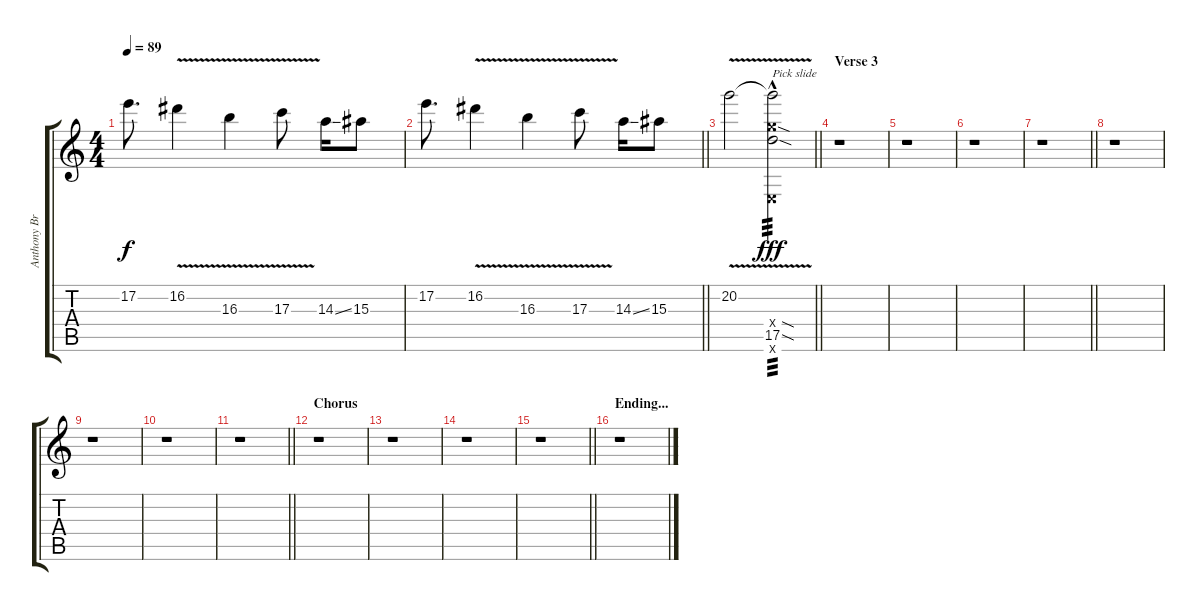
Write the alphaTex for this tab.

\track ("Anthony Bramante (Solo Guitar)" "Anthony Br") {instrument overdrivenguitar}
\staff {score tabs}
\tuning (E4 B3 G3 D3 A2 E2) {hide}
\ts (4 4)
\tempo 89
\clef g2
\ks c
17.2.8{d dy f} 16.2{v}.4 16.3{v}.4 17.3{v}.8 14.3{ss}.16 15.3.8 |
\barLineRight lightlight
17.2.8{d} 16.2{v}.4 16.3{v}.4 17.3{v}.8 14.3{ss}.16 15.3.8 |
\barLineRight lightlight
20.2{v}.2 (20.2{t} 17.4{sod hac x} 17.5{sod hac} 0.6{x}).2{txt "Pick slide" tp 3 dy fff} |
\section ("" "Verse 3")
r.1 |
r.1 |
r.1 |
\barLineRight lightlight
r.1 |
r.1 |
r.1 |
r.1 |
\barLineRight lightlight
r.1 |
\section ("" "Chorus")
r.1 |
r.1 |
r.1 |
\barLineRight lightlight
r.1 |
\section ("" "Ending...")
r.1
